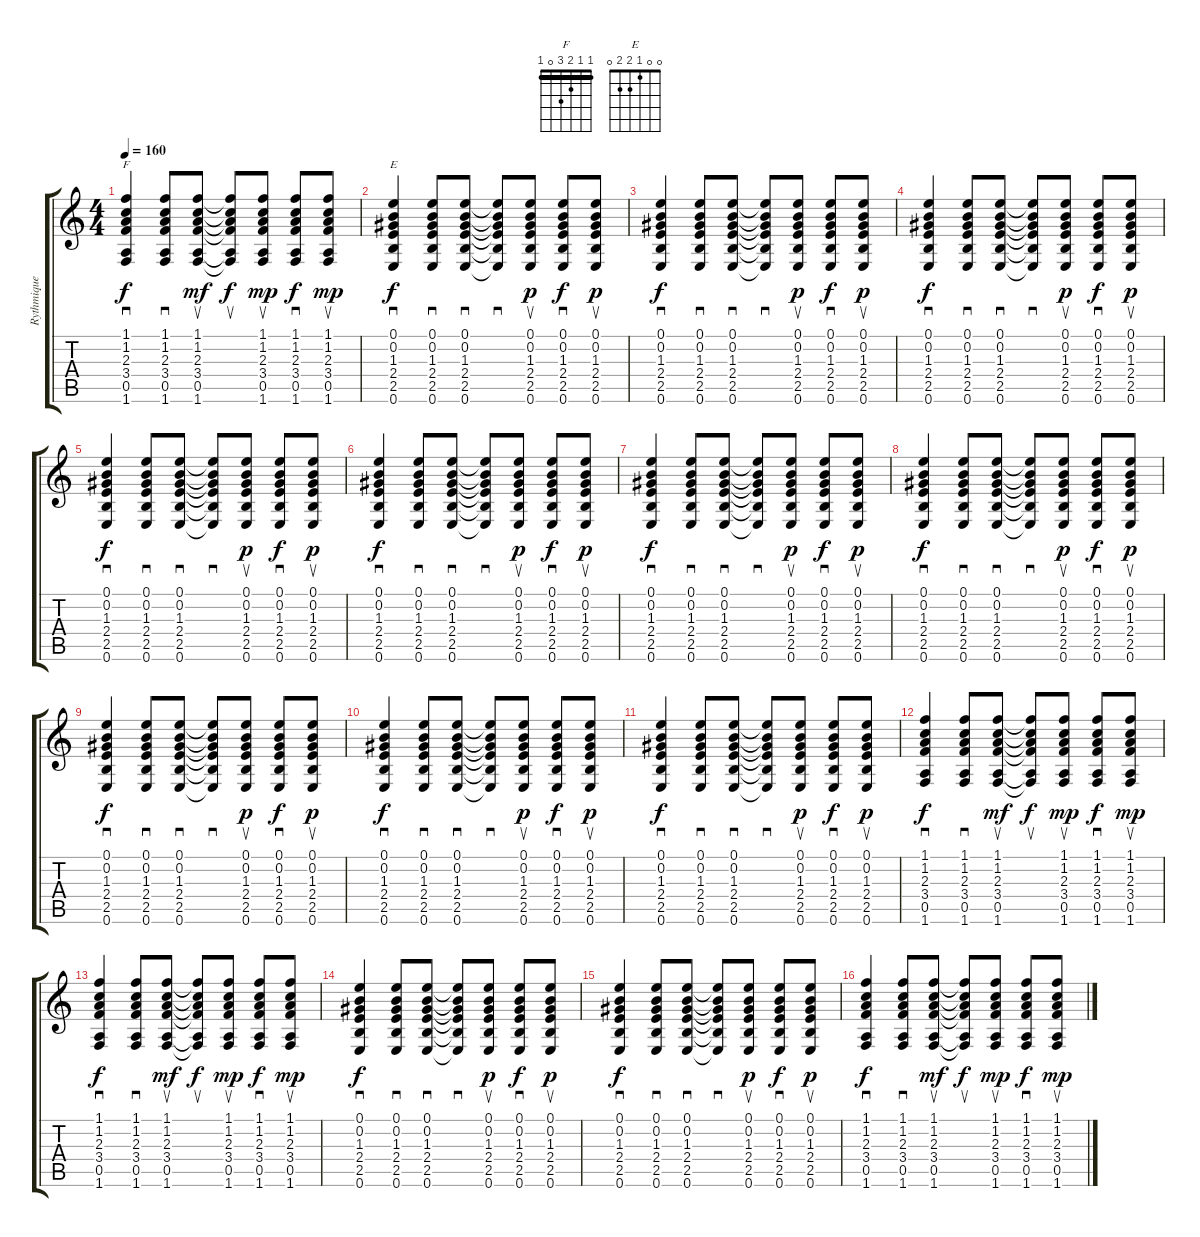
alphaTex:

\track ("Rythmique" "Rythmique") {instrument acousticguitarsteel}
\staff {score tabs}
\tuning (E4 B3 G3 D3 A2 E2) {hide}
\chord ("F" 1 1 2 3 0 1) {barre 1}
\chord ("E" 0 0 1 2 2 0)
\ts (4 4)
\tempo 160
\clef g2
\ks c
(1.1 1.2 2.3 3.4 0.5 1.6).4{sd ch "F" dy f} (1.1 1.2 2.3 3.4 0.5 1.6).8{sd} (1.1 1.2 2.3 3.4 0.5 1.6).8{su dy mf} (1.1{t} 1.2{t} 2.3{t} 3.4{t} 0.5{t} 1.6{t}).8{su dy f} (1.1 1.2 2.3 3.4 0.5 1.6).8{su dy mp} (1.1 1.2 2.3 3.4 0.5 1.6).8{sd dy f} (1.1 1.2 2.3 3.4 0.5 1.6).8{su dy mp} |
(0.1 0.2 1.3 2.4 2.5 0.6).4{sd ch "E" dy f} (0.1 0.2 1.3 2.4 2.5 0.6).8{sd} (0.1 0.2 1.3 2.4 2.5 0.6).8{sd} (0.1{t} 0.2{t} 1.3{t} 2.4{t} 2.5{t} 0.6{t}).8{sd} (0.1 0.2 1.3 2.4 2.5 0.6).8{su dy p} (0.1 0.2 1.3 2.4 2.5 0.6).8{sd dy f} (0.1 0.2 1.3 2.4 2.5 0.6).8{su dy p} |
(0.1 0.2 1.3 2.4 2.5 0.6).4{sd dy f} (0.1 0.2 1.3 2.4 2.5 0.6).8{sd} (0.1 0.2 1.3 2.4 2.5 0.6).8{sd} (0.1{t} 0.2{t} 1.3{t} 2.4{t} 2.5{t} 0.6{t}).8{sd} (0.1 0.2 1.3 2.4 2.5 0.6).8{su dy p} (0.1 0.2 1.3 2.4 2.5 0.6).8{sd dy f} (0.1 0.2 1.3 2.4 2.5 0.6).8{su dy p} |
(0.1 0.2 1.3 2.4 2.5 0.6).4{sd dy f} (0.1 0.2 1.3 2.4 2.5 0.6).8{sd} (0.1 0.2 1.3 2.4 2.5 0.6).8{sd} (0.1{t} 0.2{t} 1.3{t} 2.4{t} 2.5{t} 0.6{t}).8{sd} (0.1 0.2 1.3 2.4 2.5 0.6).8{su dy p} (0.1 0.2 1.3 2.4 2.5 0.6).8{sd dy f} (0.1 0.2 1.3 2.4 2.5 0.6).8{su dy p} |
(0.1 0.2 1.3 2.4 2.5 0.6).4{sd dy f} (0.1 0.2 1.3 2.4 2.5 0.6).8{sd} (0.1 0.2 1.3 2.4 2.5 0.6).8{sd} (0.1{t} 0.2{t} 1.3{t} 2.4{t} 2.5{t} 0.6{t}).8{sd} (0.1 0.2 1.3 2.4 2.5 0.6).8{su dy p} (0.1 0.2 1.3 2.4 2.5 0.6).8{sd dy f} (0.1 0.2 1.3 2.4 2.5 0.6).8{su dy p} |
(0.1 0.2 1.3 2.4 2.5 0.6).4{sd dy f} (0.1 0.2 1.3 2.4 2.5 0.6).8{sd} (0.1 0.2 1.3 2.4 2.5 0.6).8{sd} (0.1{t} 0.2{t} 1.3{t} 2.4{t} 2.5{t} 0.6{t}).8{sd} (0.1 0.2 1.3 2.4 2.5 0.6).8{su dy p} (0.1 0.2 1.3 2.4 2.5 0.6).8{sd dy f} (0.1 0.2 1.3 2.4 2.5 0.6).8{su dy p} |
(0.1 0.2 1.3 2.4 2.5 0.6).4{sd dy f} (0.1 0.2 1.3 2.4 2.5 0.6).8{sd} (0.1 0.2 1.3 2.4 2.5 0.6).8{sd} (0.1{t} 0.2{t} 1.3{t} 2.4{t} 2.5{t} 0.6{t}).8{sd} (0.1 0.2 1.3 2.4 2.5 0.6).8{su dy p} (0.1 0.2 1.3 2.4 2.5 0.6).8{sd dy f} (0.1 0.2 1.3 2.4 2.5 0.6).8{su dy p} |
(0.1 0.2 1.3 2.4 2.5 0.6).4{sd dy f} (0.1 0.2 1.3 2.4 2.5 0.6).8{sd} (0.1 0.2 1.3 2.4 2.5 0.6).8{sd} (0.1{t} 0.2{t} 1.3{t} 2.4{t} 2.5{t} 0.6{t}).8{sd} (0.1 0.2 1.3 2.4 2.5 0.6).8{su dy p} (0.1 0.2 1.3 2.4 2.5 0.6).8{sd dy f} (0.1 0.2 1.3 2.4 2.5 0.6).8{su dy p} |
(0.1 0.2 1.3 2.4 2.5 0.6).4{sd dy f} (0.1 0.2 1.3 2.4 2.5 0.6).8{sd} (0.1 0.2 1.3 2.4 2.5 0.6).8{sd} (0.1{t} 0.2{t} 1.3{t} 2.4{t} 2.5{t} 0.6{t}).8{sd} (0.1 0.2 1.3 2.4 2.5 0.6).8{su dy p} (0.1 0.2 1.3 2.4 2.5 0.6).8{sd dy f} (0.1 0.2 1.3 2.4 2.5 0.6).8{su dy p} |
(0.1 0.2 1.3 2.4 2.5 0.6).4{sd dy f} (0.1 0.2 1.3 2.4 2.5 0.6).8{sd} (0.1 0.2 1.3 2.4 2.5 0.6).8{sd} (0.1{t} 0.2{t} 1.3{t} 2.4{t} 2.5{t} 0.6{t}).8{sd} (0.1 0.2 1.3 2.4 2.5 0.6).8{su dy p} (0.1 0.2 1.3 2.4 2.5 0.6).8{sd dy f} (0.1 0.2 1.3 2.4 2.5 0.6).8{su dy p} |
(0.1 0.2 1.3 2.4 2.5 0.6).4{sd dy f} (0.1 0.2 1.3 2.4 2.5 0.6).8{sd} (0.1 0.2 1.3 2.4 2.5 0.6).8{sd} (0.1{t} 0.2{t} 1.3{t} 2.4{t} 2.5{t} 0.6{t}).8{sd} (0.1 0.2 1.3 2.4 2.5 0.6).8{su dy p} (0.1 0.2 1.3 2.4 2.5 0.6).8{sd dy f} (0.1 0.2 1.3 2.4 2.5 0.6).8{su dy p} |
(1.1 1.2 2.3 3.4 0.5 1.6).4{sd dy f} (1.1 1.2 2.3 3.4 0.5 1.6).8{sd} (1.1 1.2 2.3 3.4 0.5 1.6).8{su dy mf} (1.1{t} 1.2{t} 2.3{t} 3.4{t} 0.5{t} 1.6{t}).8{su dy f} (1.1 1.2 2.3 3.4 0.5 1.6).8{su dy mp} (1.1 1.2 2.3 3.4 0.5 1.6).8{sd dy f} (1.1 1.2 2.3 3.4 0.5 1.6).8{su dy mp} |
(1.1 1.2 2.3 3.4 0.5 1.6).4{sd dy f} (1.1 1.2 2.3 3.4 0.5 1.6).8{sd} (1.1 1.2 2.3 3.4 0.5 1.6).8{su dy mf} (1.1{t} 1.2{t} 2.3{t} 3.4{t} 0.5{t} 1.6{t}).8{su dy f} (1.1 1.2 2.3 3.4 0.5 1.6).8{su dy mp} (1.1 1.2 2.3 3.4 0.5 1.6).8{sd dy f} (1.1 1.2 2.3 3.4 0.5 1.6).8{su dy mp} |
(0.1 0.2 1.3 2.4 2.5 0.6).4{sd dy f} (0.1 0.2 1.3 2.4 2.5 0.6).8{sd} (0.1 0.2 1.3 2.4 2.5 0.6).8{sd} (0.1{t} 0.2{t} 1.3{t} 2.4{t} 2.5{t} 0.6{t}).8{sd} (0.1 0.2 1.3 2.4 2.5 0.6).8{su dy p} (0.1 0.2 1.3 2.4 2.5 0.6).8{sd dy f} (0.1 0.2 1.3 2.4 2.5 0.6).8{su dy p} |
(0.1 0.2 1.3 2.4 2.5 0.6).4{sd dy f} (0.1 0.2 1.3 2.4 2.5 0.6).8{sd} (0.1 0.2 1.3 2.4 2.5 0.6).8{sd} (0.1{t} 0.2{t} 1.3{t} 2.4{t} 2.5{t} 0.6{t}).8{sd} (0.1 0.2 1.3 2.4 2.5 0.6).8{su dy p} (0.1 0.2 1.3 2.4 2.5 0.6).8{sd dy f} (0.1 0.2 1.3 2.4 2.5 0.6).8{su dy p} |
(1.1 1.2 2.3 3.4 0.5 1.6).4{sd dy f} (1.1 1.2 2.3 3.4 0.5 1.6).8{sd} (1.1 1.2 2.3 3.4 0.5 1.6).8{su dy mf} (1.1{t} 1.2{t} 2.3{t} 3.4{t} 0.5{t} 1.6{t}).8{su dy f} (1.1 1.2 2.3 3.4 0.5 1.6).8{su dy mp} (1.1 1.2 2.3 3.4 0.5 1.6).8{sd dy f} (1.1 1.2 2.3 3.4 0.5 1.6).8{su dy mp}
